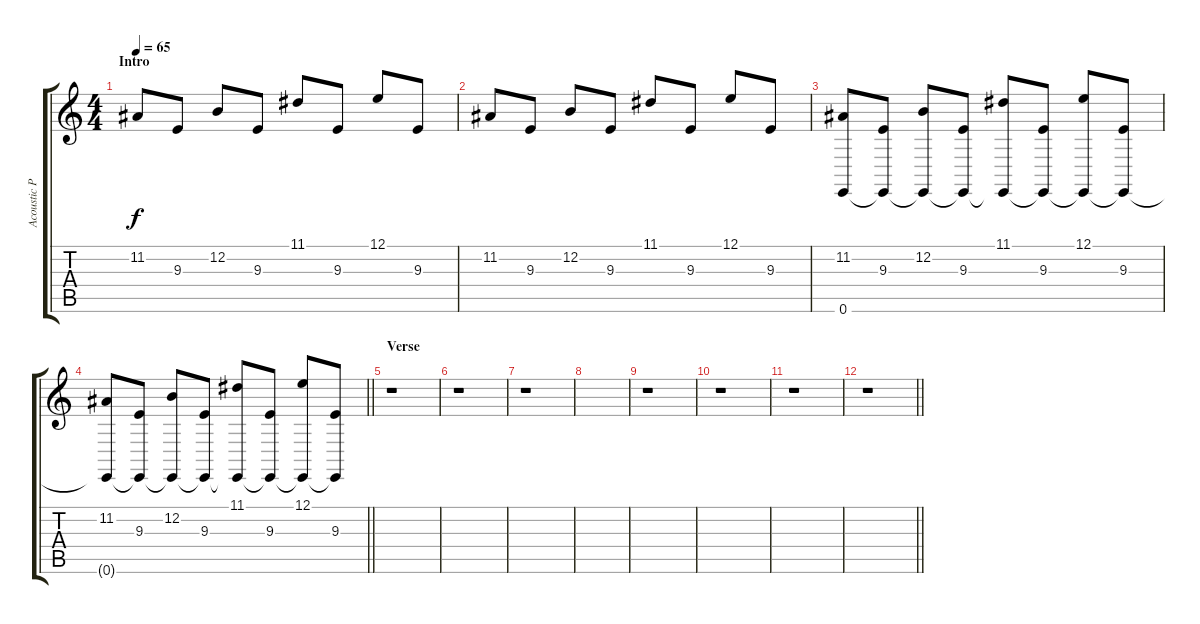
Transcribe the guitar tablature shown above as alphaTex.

\track ("Acoustic Piano" "Acoustic P") {instrument electricgrandpiano}
\staff {score tabs}
\tuning (E4 B3 G3 D3 A2 E2) {hide}
\ts (4 4)
\section ("" "Intro")
\tempo 65
\clef g2
\ks c
11.2.8{dy f instrument electricgrandpiano} 9.3.8 12.2.8 9.3.8 11.1.8 9.3.8 12.1.8 9.3.8 |
11.2.8 9.3.8 12.2.8 9.3.8 11.1.8 9.3.8 12.1.8 9.3.8 |
(11.2 0.6).8 (9.3 0.6{t}).8 (12.2 0.6{t}).8 (9.3 0.6{t}).8 (11.1 0.6{t}).8 (9.3 0.6{t}).8 (12.1 0.6{t}).8 (9.3 0.6{t}).8 |
\barLineRight lightlight
(11.2 0.6{t}).8 (9.3 0.6{t}).8 (12.2 0.6{t}).8 (9.3 0.6{t}).8 (11.1 0.6{t}).8 (9.3 0.6{t}).8 (12.1 0.6{t}).8 (9.3 0.6{t}).8 |
\section ("" "Verse")
r.1 |
r.1 |
r.1 |
|
r.1 |
r.1 |
r.1 |
\barLineRight lightlight
r.1
